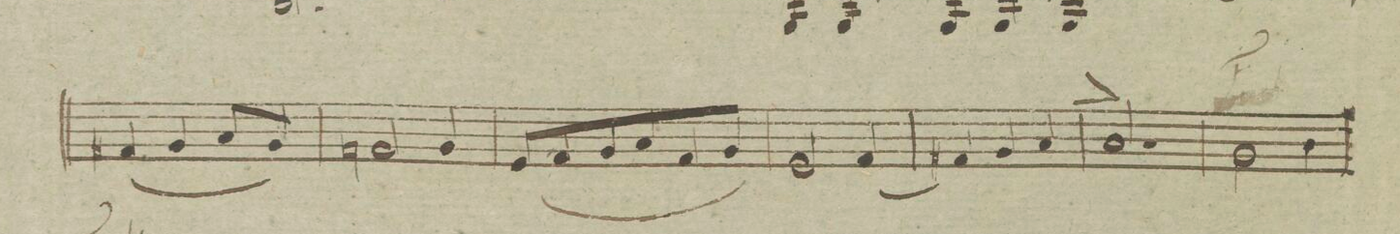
**kern	**dynam
*I"Violino. 1mo	*
*clefG2	*
*k[]	*
*M3/4	*
(4f#X/	.
4g/	.
8a/L	.
8g/J)	.
=93	=93
2fn/	.
4g/	.
=94	=94
(8e/L	.
8f/	.
8g/	.
8a/	.
8f/	.
8g/J)	.
=95	=95
2e/	.
(4f/	.
=96	=96
4f#X/)	.
4g/	.
4a/	.
=97	=97
2.a^>/	.
=98	=98
2g\	.
4b\	.
=99	=99
*-	*-
